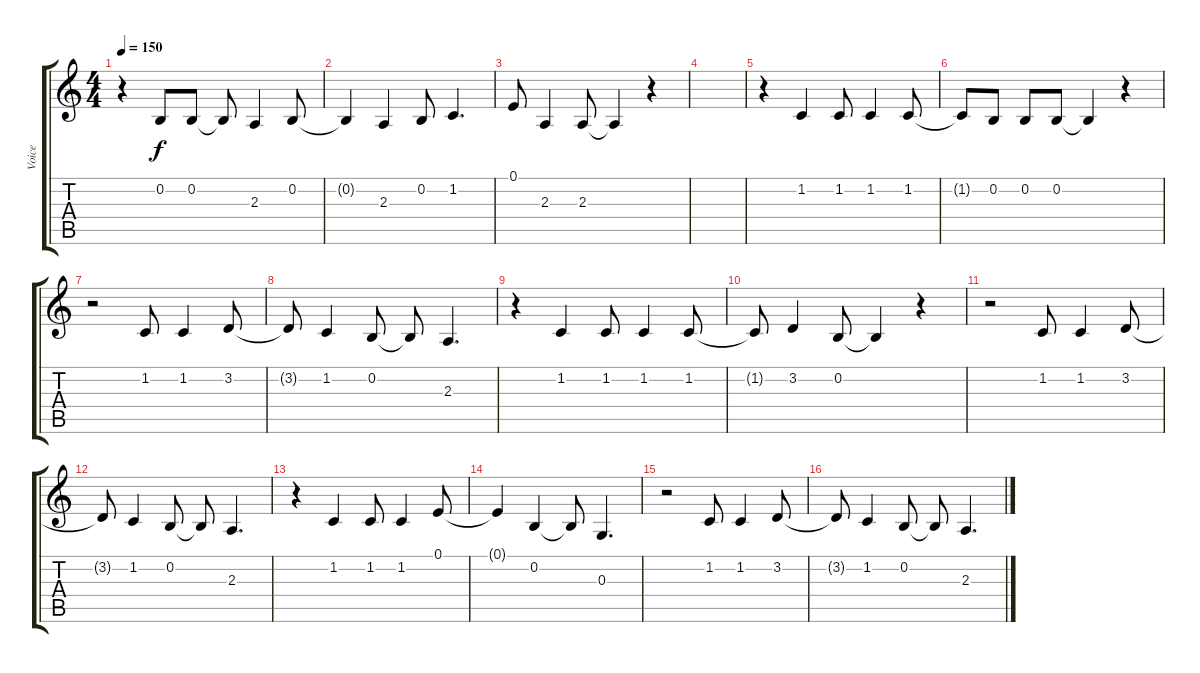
\track ("Voice" "Voice") {instrument lead6voice}
\staff {score tabs}
\tuning (E4 B3 G3 D3 A2 E2) {hide}
\ts (4 4)
\tempo 150
\clef g2
\ks c
r.4{dy f} 0.2.8 0.2.8 0.2{t}.8 2.3.4 0.2.8 |
0.2{t}.4 2.3.4 0.2.8 1.2.4{d} |
0.1.8 2.3.4 2.3.8 2.3{t}.4 r.4 |
|
r.4 1.2.4 1.2.8 1.2.4 1.2.8 |
1.2{t}.8 0.2.8 0.2.8 0.2.8 0.2{t}.4 r.4 |
r.2 1.2.8 1.2.4 3.2.8 |
3.2{t}.8 1.2.4 0.2.8 0.2{t}.8 2.3.4{d} |
r.4 1.2.4 1.2.8 1.2.4 1.2.8 |
1.2{t}.8 3.2.4 0.2.8 0.2{t}.4 r.4 |
r.2 1.2.8 1.2.4 3.2.8 |
3.2{t}.8 1.2.4 0.2.8 0.2{t}.8 2.3.4{d} |
r.4 1.2.4 1.2.8 1.2.4 0.1.8 |
0.1{t}.4 0.2.4 0.2{t}.8 0.3.4{d} |
r.2 1.2.8 1.2.4 3.2.8 |
3.2{t}.8 1.2.4 0.2.8 0.2{t}.8 2.3.4{d}
